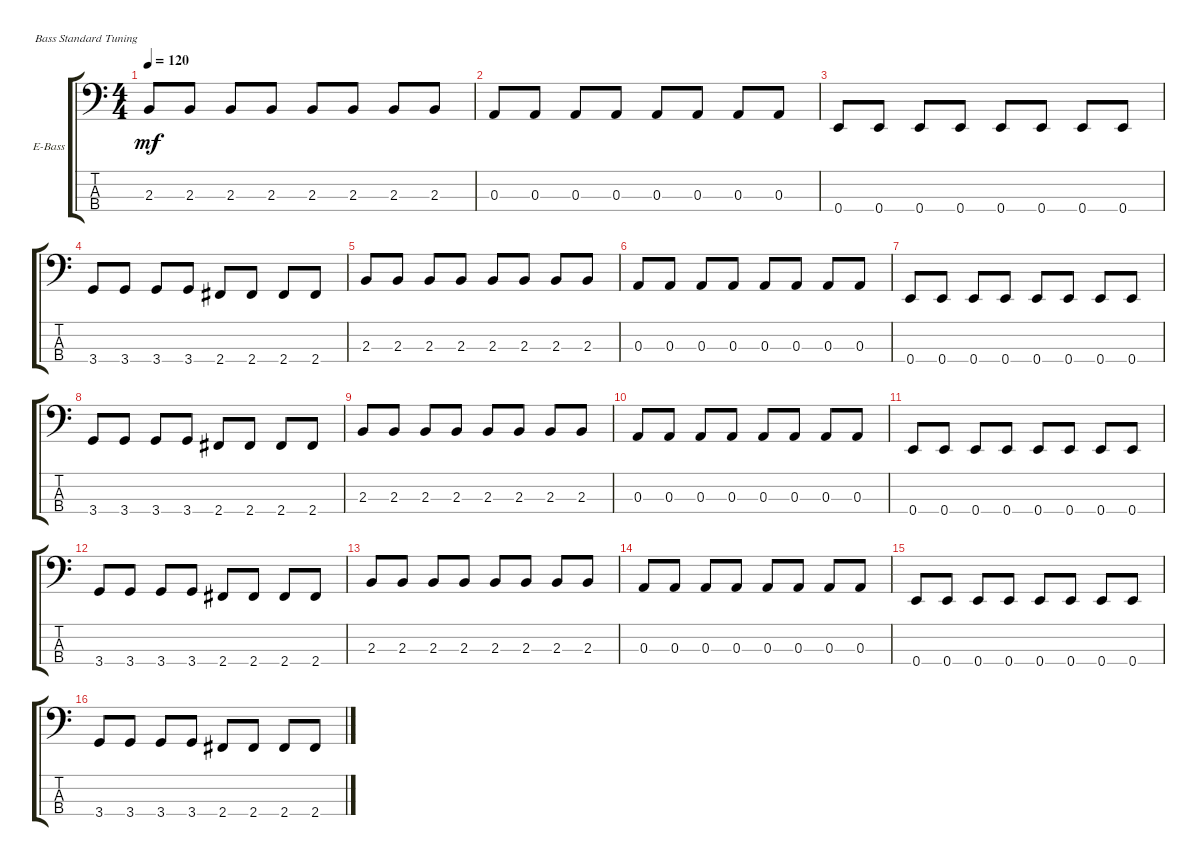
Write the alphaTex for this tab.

\bracketExtendMode groupsimilarinstruments
\firstSystemTrackNameOrientation horizontal
\otherSystemsTrackNameOrientation horizontal
\track ("Electric Bass" "E-Bass") {instrument electricbassfinger}
\staff {score tabs}
\tuning (G2 D2 A1 E1)
\ts (4 4)
\tempo 120
\clef f4
\ks c
2.3.8{dy mf} 2.3.8 2.3.8 2.3.8 2.3.8 2.3.8 2.3.8 2.3.8 |
0.3.8 0.3.8 0.3.8 0.3.8 0.3.8 0.3.8 0.3.8 0.3.8 |
0.4.8 0.4.8 0.4.8 0.4.8 0.4.8 0.4.8 0.4.8 0.4.8 |
3.4.8 3.4.8 3.4.8 3.4.8 2.4.8 2.4.8 2.4.8 2.4.8 |
2.3.8 2.3.8 2.3.8 2.3.8 2.3.8 2.3.8 2.3.8 2.3.8 |
0.3.8 0.3.8 0.3.8 0.3.8 0.3.8 0.3.8 0.3.8 0.3.8 |
0.4.8 0.4.8 0.4.8 0.4.8 0.4.8 0.4.8 0.4.8 0.4.8 |
3.4.8 3.4.8 3.4.8 3.4.8 2.4.8 2.4.8 2.4.8 2.4.8 |
2.3.8 2.3.8 2.3.8 2.3.8 2.3.8 2.3.8 2.3.8 2.3.8 |
0.3.8 0.3.8 0.3.8 0.3.8 0.3.8 0.3.8 0.3.8 0.3.8 |
0.4.8 0.4.8 0.4.8 0.4.8 0.4.8 0.4.8 0.4.8 0.4.8 |
3.4.8 3.4.8 3.4.8 3.4.8 2.4.8 2.4.8 2.4.8 2.4.8 |
2.3.8 2.3.8 2.3.8 2.3.8 2.3.8 2.3.8 2.3.8 2.3.8 |
0.3.8 0.3.8 0.3.8 0.3.8 0.3.8 0.3.8 0.3.8 0.3.8 |
0.4.8 0.4.8 0.4.8 0.4.8 0.4.8 0.4.8 0.4.8 0.4.8 |
3.4.8 3.4.8 3.4.8 3.4.8 2.4.8 2.4.8 2.4.8 2.4.8
